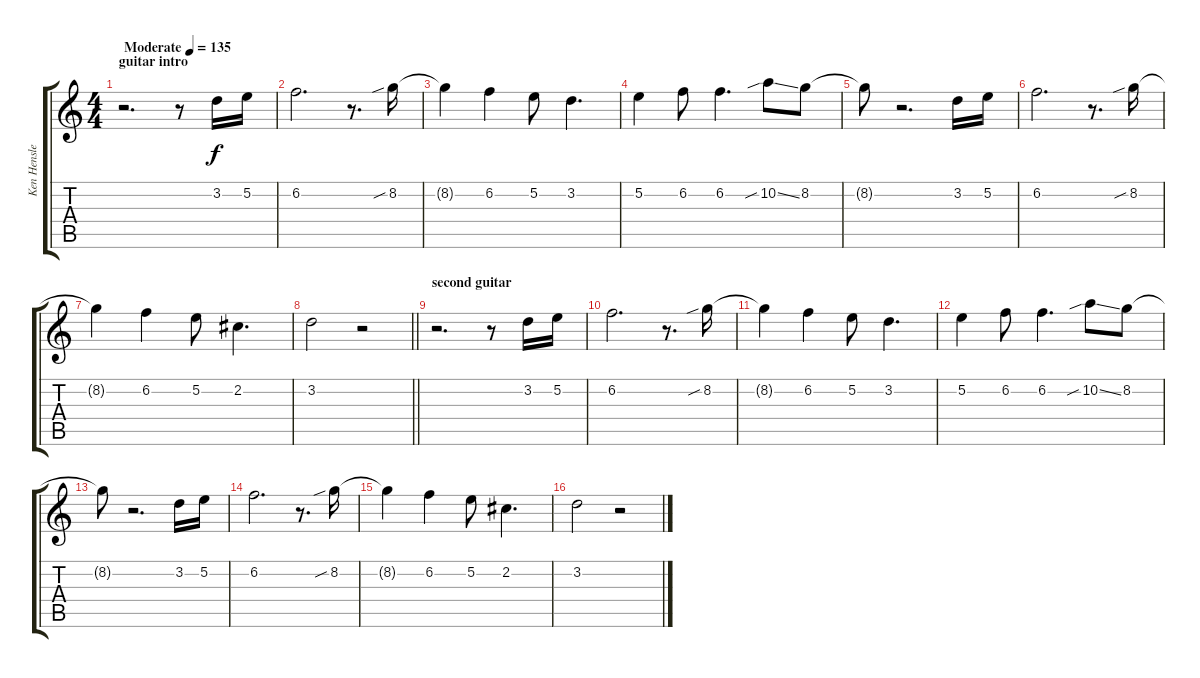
\track ("Ken Hensley (guitar1)" "Ken Hensle") {instrument overdrivenguitar}
\staff {score tabs}
\tuning (E4 B3 G3 D3 A2 E2) {hide}
\ts (4 4)
\section ("" "guitar intro")
\tempo (135 "Moderate")
\clef g2
\ks c
r.2{d dy f instrument overdrivenguitar} r.8 3.2.16 5.2.16 |
6.2.2{d} r.8{d} 8.2{sib}.16 |
8.2{t}.4 6.2.4 5.2.8 3.2.4{d} |
5.2.4 6.2.8 6.2.4{d} 10.2{sib ss}.8 8.2.8 |
8.2{t}.8 r.2{d} 3.2.16 5.2.16 |
6.2.2{d} r.8{d} 8.2{sib}.16 |
8.2{t}.4 6.2.4 5.2.8 2.2.4{d} |
\barLineRight lightlight
3.2.2 r.2 |
\section ("" "second guitar")
r.2{d} r.8 3.2.16 5.2.16 |
6.2.2{d} r.8{d} 8.2{sib}.16 |
8.2{t}.4 6.2.4 5.2.8 3.2.4{d} |
5.2.4 6.2.8 6.2.4{d} 10.2{sib ss}.8 8.2.8 |
8.2{t}.8 r.2{d} 3.2.16 5.2.16 |
6.2.2{d} r.8{d} 8.2{sib}.16 |
8.2{t}.4 6.2.4 5.2.8 2.2.4{d} |
3.2.2 r.2
